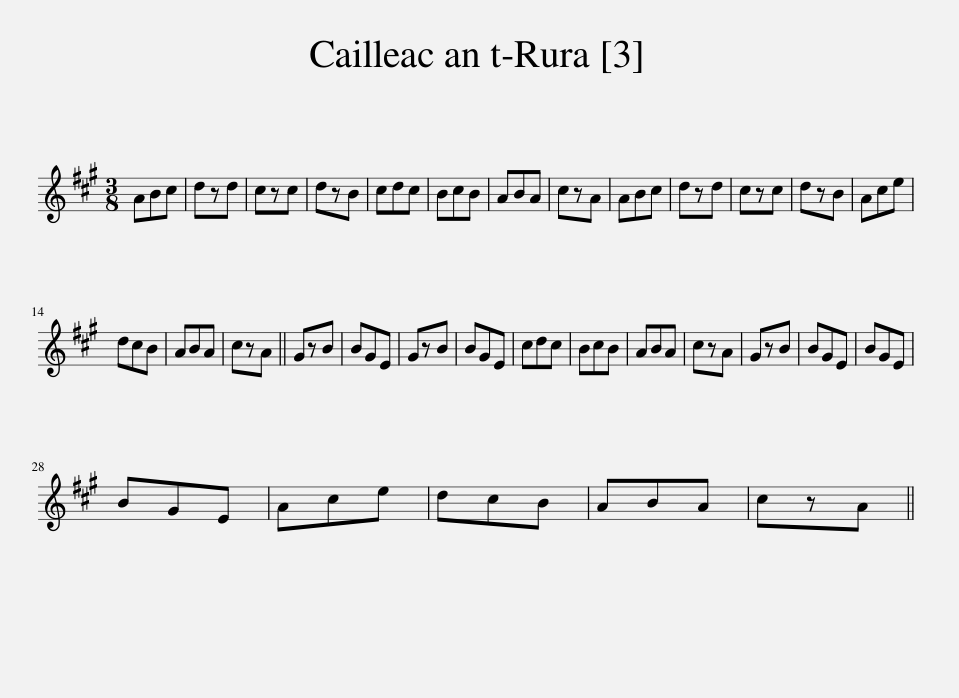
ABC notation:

X:1
L:1/8
M:3/8
I:linebreak $
K:A
V:1 treble
V:1
 ABc | dzd | czc | dzB | cdc | %5
 BcB | ABA | czA | ABc | dzd | %10
 czc | dzB | Ace |$ dcB | ABA | %15
 czA || GzB | BGE | GzB | BGE | %20
 cdc | BcB | ABA | czA | GzB | %25
 BGE | BGE |$ BGE | Ace | dcB | %30
 ABA | czA || %32
